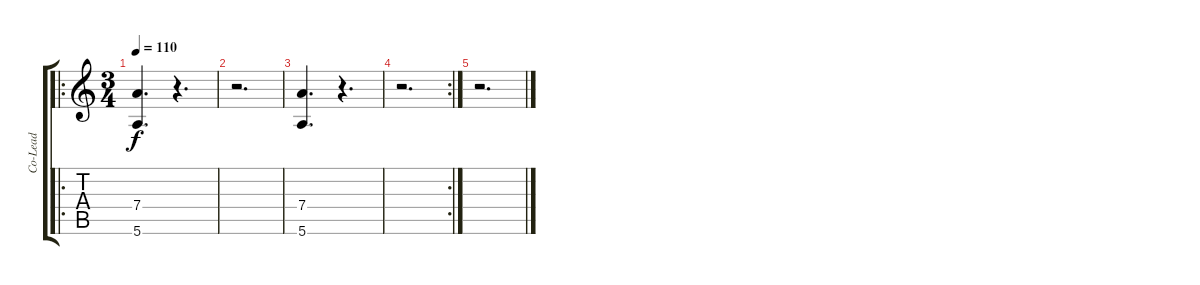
\track ("Co-Lead" "Co-Lead") {instrument acousticguitarsteel}
\staff {score tabs}
\tuning (E4 B3 G3 D3 A2 E2) {hide}
\ro
\ts (3 4)
\tempo 110
\clef g2
\ks c
(7.4 5.6).4{d dy f} r.4{d} |
r.2{d} |
(7.4 5.6).4{d} r.4{d} |
\rc 2
r.2{d} |
r.2{d}
